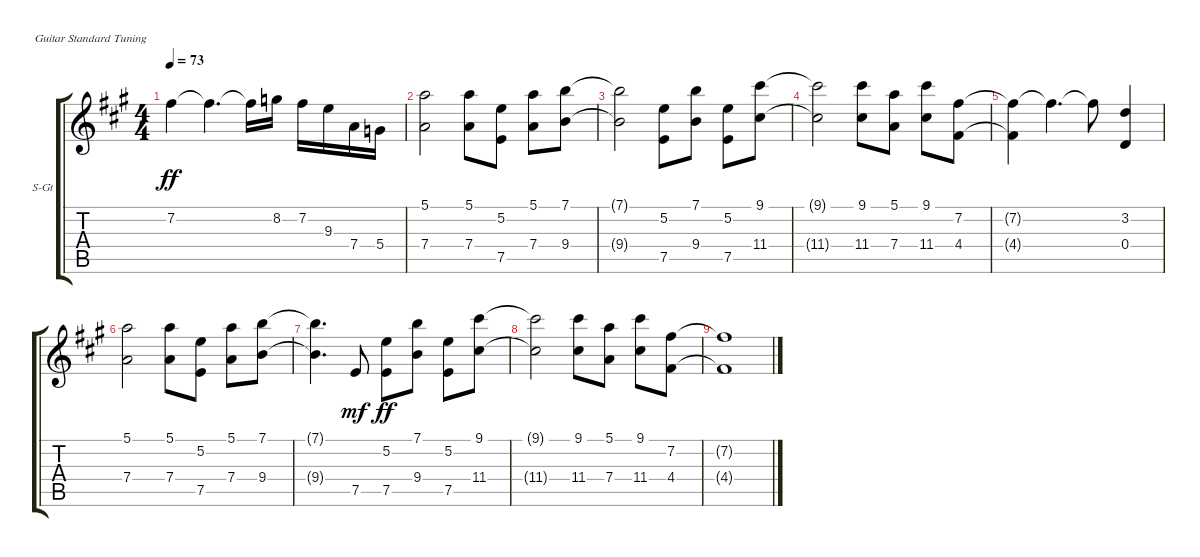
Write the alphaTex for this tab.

\defaultSystemsLayout 4
\bracketExtendMode groupsimilarinstruments
\firstSystemTrackNameOrientation horizontal
\otherSystemsTrackNameOrientation horizontal
\track ("Клавиши" "S-Gt") {instrument acousticgrandpiano}
\staff {score tabs}
\tuning (E4 B3 G3 D3 A2 E2)
\displaytranspose 12
\ts (4 4)
\tempo 73
\clef g2
\ks a
7.2{t}.4{dy ff} 7.2{t}.4{d} 7.2{t}.16 8.2.16 7.2.16 9.3.16 7.4.16 5.4.16 |
(5.1 7.4).2 (5.1 7.4).8 (5.2 7.5).8 (5.1 7.4).8 (7.1 9.4).8 |
(7.1{t} 9.4{t}).2 (5.2 7.5).8 (7.1 9.4).8 (5.2 7.5).8 (9.1 11.4).8 |
(9.1{t} 11.4{t}).2 (9.1 11.4).8 (5.1 7.4).8 (9.1 11.4).8 (7.2 4.4).8 |
(7.2{t} 4.4{t}).4 7.2{t}.4{d} 7.2{t}.8 (3.2 0.4).4 |
(5.1 7.4).2 (5.1 7.4).8 (5.2 7.5).8 (5.1 7.4).8 (7.1 9.4).8 |
(7.1{t} 9.4{t}).4{d} 7.5.8{dy mf} (5.2 7.5).8{dy ff} (7.1 9.4).8 (5.2 7.5).8 (9.1 11.4).8 |
(9.1{t} 11.4{t}).2 (9.1 11.4).8 (5.1 7.4).8 (9.1 11.4).8 (7.2 4.4).8 |
(4.4{t} 7.2{t}).1
